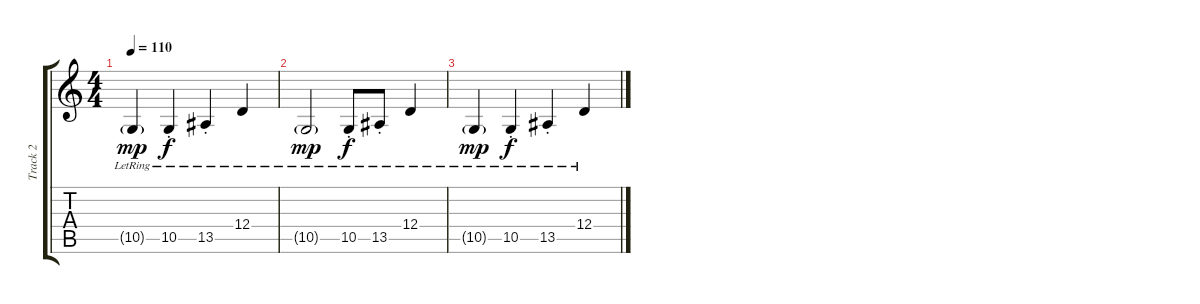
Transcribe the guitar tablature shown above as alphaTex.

\track ("Track 2" "Track 2") {instrument electricpiano1}
\staff {score tabs}
\tuning (E4 B3 G3 D3 A2 E2) {hide}
\ts (4 4)
\tempo 110
\clef g2
\ks c
10.5{g lr}.4{dy mp} 10.5{st lr}.4{dy f} 13.5{st lr}.4 12.4{lr}.4 |
10.5{g lr}.2{dy mp} 10.5{st lr}.8{dy f} 13.5{st lr}.8 12.4{lr}.4 |
10.5{g lr}.4{dy mp} 10.5{st lr}.4{dy f} 13.5{st lr}.4 12.4{lr}.4
